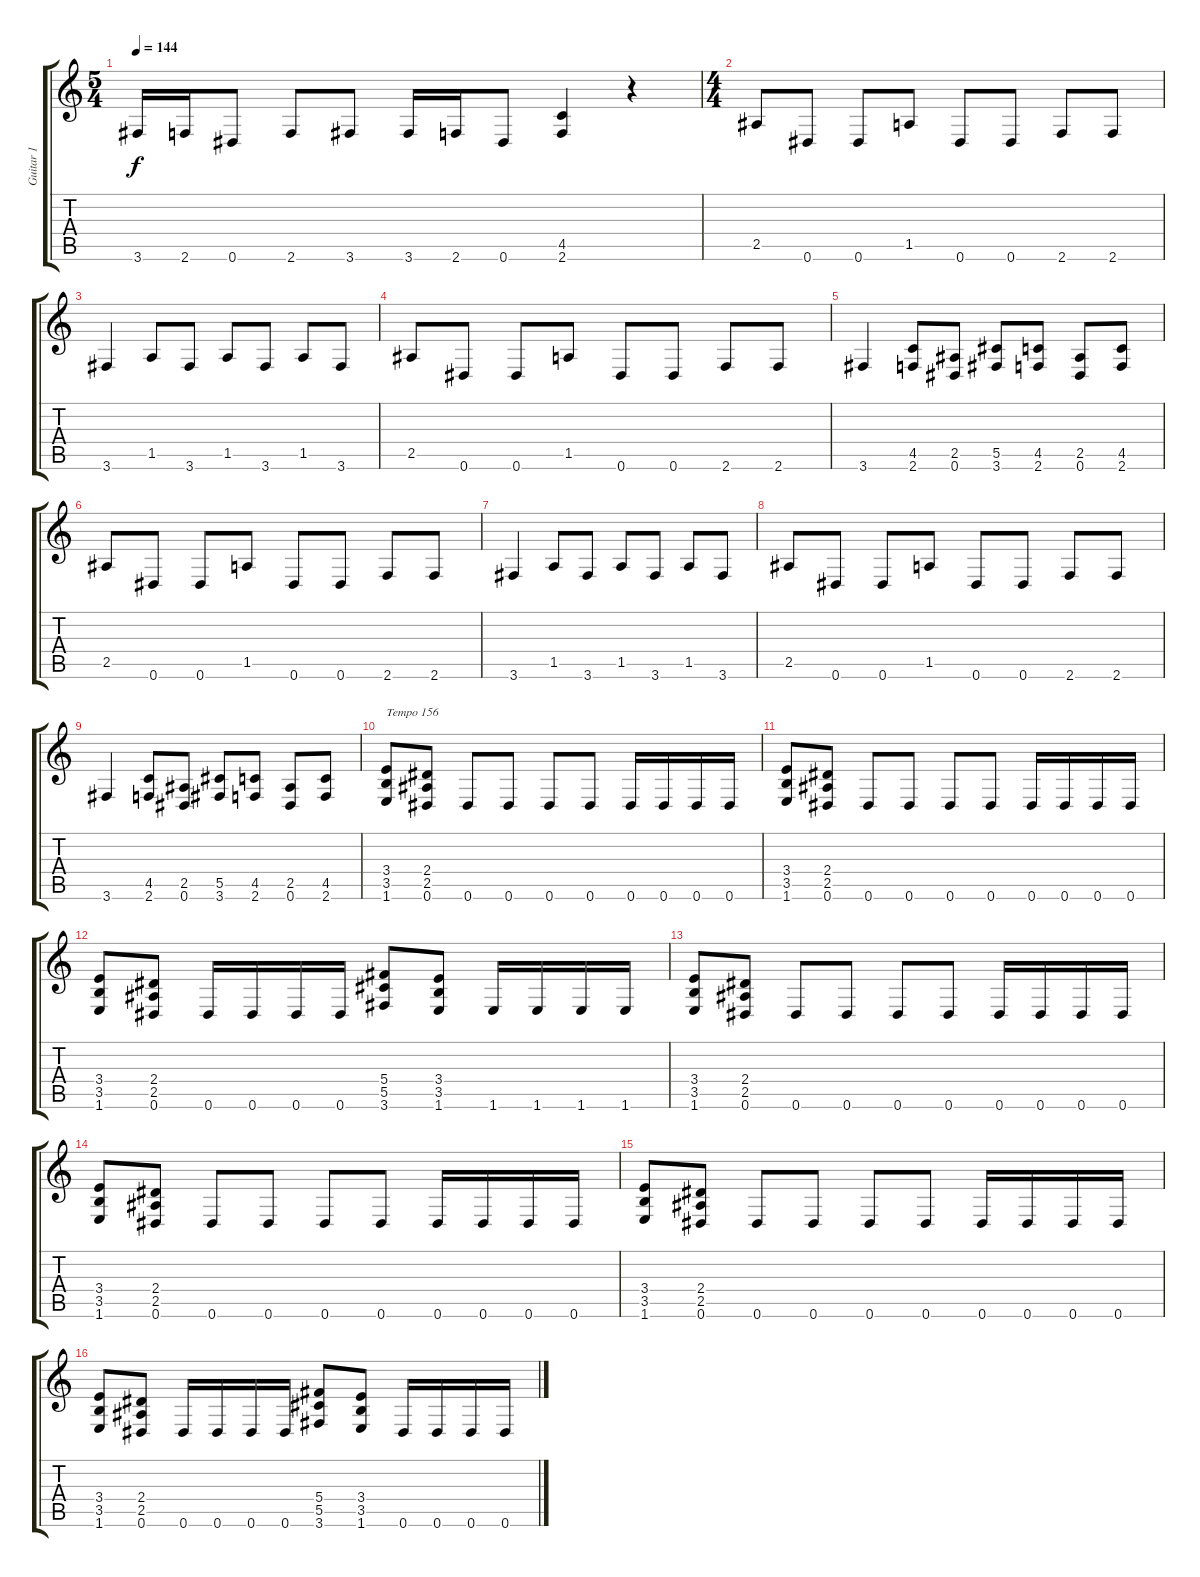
\track ("Guitar 1" "Guitar 1") {instrument distortionguitar}
\staff {score tabs}
\tuning (Eb4 Bb3 Gb3 Db3 Ab2 Eb2) {hide}
\ts (5 4)
\tempo 144
\clef g2
\ks c
3.6.16{dy f} 2.6.16 0.6.8 2.6.8 3.6.8 3.6.16 2.6.16 0.6.8 (4.5 2.6).4 r.4 |
\ts (4 4)
2.5.8 0.6.8 0.6.8 1.5.8 0.6.8 0.6.8 2.6.8 2.6.8 |
3.6.4 1.5.8 3.6.8 1.5.8 3.6.8 1.5.8 3.6.8 |
2.5.8 0.6.8 0.6.8 1.5.8 0.6.8 0.6.8 2.6.8 2.6.8 |
3.6.4 (4.5 2.6).8 (2.5 0.6).8 (5.5 3.6).8 (4.5 2.6).8 (2.5 0.6).8 (4.5 2.6).8 |
2.5.8 0.6.8 0.6.8 1.5.8 0.6.8 0.6.8 2.6.8 2.6.8 |
3.6.4 1.5.8 3.6.8 1.5.8 3.6.8 1.5.8 3.6.8 |
2.5.8 0.6.8 0.6.8 1.5.8 0.6.8 0.6.8 2.6.8 2.6.8 |
3.6.4 (4.5 2.6).8 (2.5 0.6).8 (5.5 3.6).8 (4.5 2.6).8 (2.5 0.6).8 (4.5 2.6).8 |
(3.4 3.5 1.6).8{txt "Tempo 156"} (2.4 2.5 0.6).8 0.6.8 0.6.8 0.6.8 0.6.8 0.6.16 0.6.16 0.6.16 0.6.16 |
(3.4 3.5 1.6).8 (2.4 2.5 0.6).8 0.6.8 0.6.8 0.6.8 0.6.8 0.6.16 0.6.16 0.6.16 0.6.16 |
(3.4 3.5 1.6).8 (2.4 2.5 0.6).8 0.6.16 0.6.16 0.6.16 0.6.16 (5.4 5.5 3.6).8 (3.4 3.5 1.6).8 1.6.16 1.6.16 1.6.16 1.6.16 |
(3.4 3.5 1.6).8 (2.4 2.5 0.6).8 0.6.8 0.6.8 0.6.8 0.6.8 0.6.16 0.6.16 0.6.16 0.6.16 |
(3.4 3.5 1.6).8 (2.4 2.5 0.6).8 0.6.8 0.6.8 0.6.8 0.6.8 0.6.16 0.6.16 0.6.16 0.6.16 |
(3.4 3.5 1.6).8 (2.4 2.5 0.6).8 0.6.8 0.6.8 0.6.8 0.6.8 0.6.16 0.6.16 0.6.16 0.6.16 |
(3.4 3.5 1.6).8 (2.4 2.5 0.6).8 0.6.16 0.6.16 0.6.16 0.6.16 (5.4 5.5 3.6).8 (3.4 3.5 1.6).8 0.6.16 0.6.16 0.6.16 0.6.16
